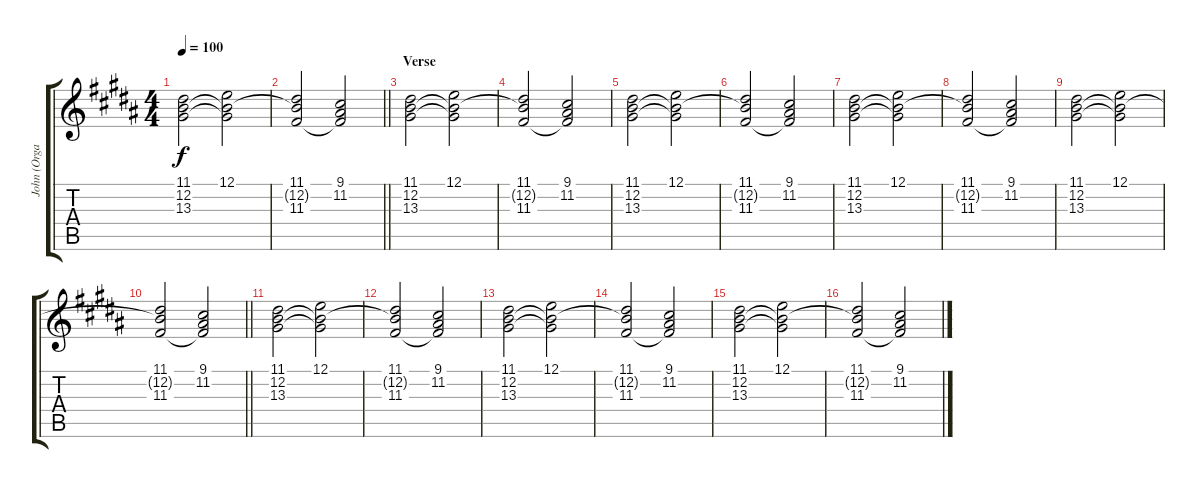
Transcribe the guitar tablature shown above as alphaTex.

\track ("John (Organ)" "John (Orga") {instrument reedorgan}
\staff {score tabs}
\tuning (E4 B3 G3 D3 A2 E2) {hide}
\ts (4 4)
\tempo 100
\clef g2
\ks b
(11.1 12.2 13.3).2{dy f} (12.1 12.2{t} 13.3{t}).2 |
\barLineRight lightlight
(11.1 12.2{t} 11.3).2 (9.1 11.2 11.3{t}).2 |
\section ("" "Verse")
(11.1 12.2 13.3).2 (12.1 12.2{t} 13.3{t}).2 |
(11.1 12.2{t} 11.3).2 (9.1 11.2 11.3{t}).2 |
(11.1 12.2 13.3).2 (12.1 12.2{t} 13.3{t}).2 |
(11.1 12.2{t} 11.3).2 (9.1 11.2 11.3{t}).2 |
(11.1 12.2 13.3).2 (12.1 12.2{t} 13.3{t}).2 |
(11.1 12.2{t} 11.3).2 (9.1 11.2 11.3{t}).2 |
(11.1 12.2 13.3).2 (12.1 12.2{t} 13.3{t}).2 |
\barLineRight lightlight
(11.1 12.2{t} 11.3).2 (9.1 11.2 11.3{t}).2 |
(11.1 12.2 13.3).2 (12.1 12.2{t} 13.3{t}).2 |
(11.1 12.2{t} 11.3).2 (9.1 11.2 11.3{t}).2 |
(11.1 12.2 13.3).2 (12.1 12.2{t} 13.3{t}).2 |
(11.1 12.2{t} 11.3).2 (9.1 11.2 11.3{t}).2 |
(11.1 12.2 13.3).2 (12.1 12.2{t} 13.3{t}).2 |
(11.1 12.2{t} 11.3).2 (9.1 11.2 11.3{t}).2
